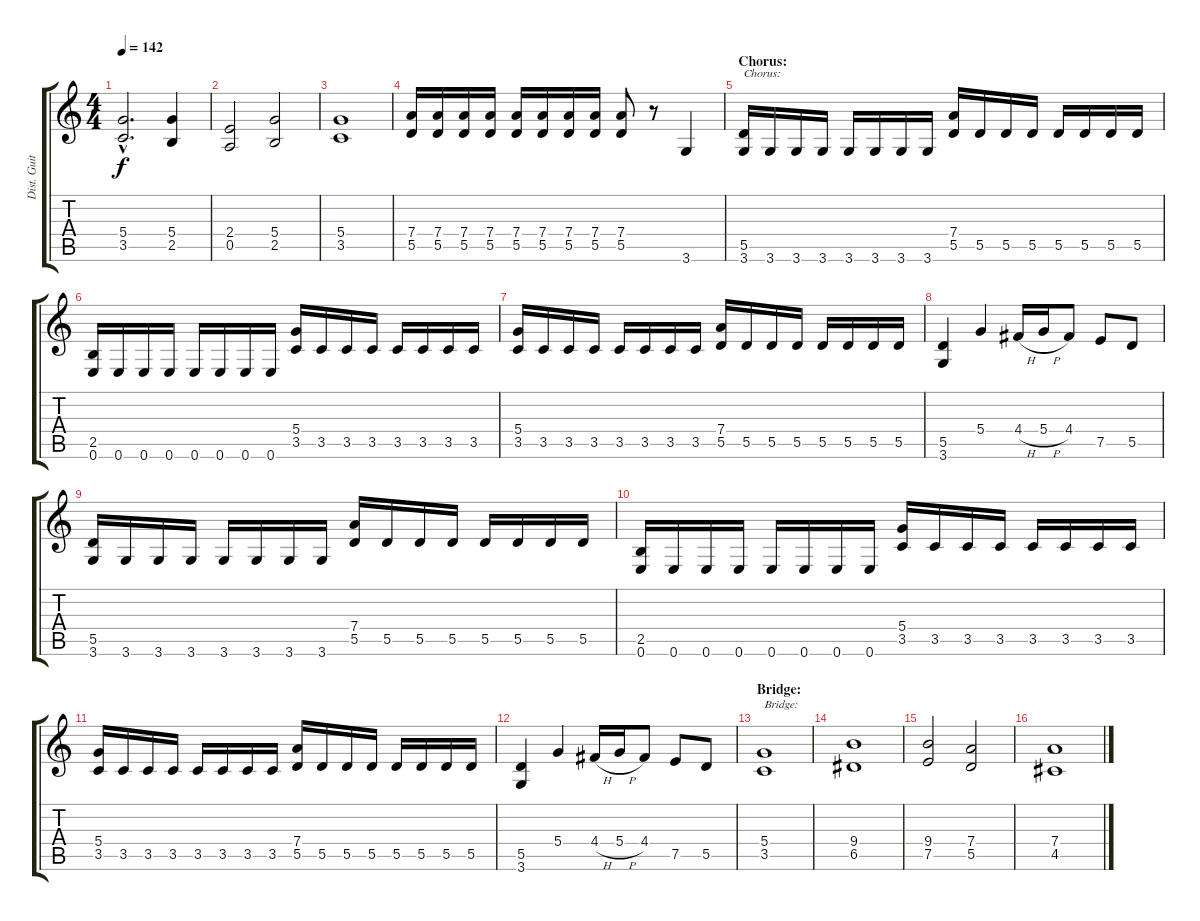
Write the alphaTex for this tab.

\track ("Dist. Guitar 2" "Dist. Guit") {instrument distortionguitar}
\staff {score tabs}
\tuning (E4 B3 G3 D3 A2 E2) {hide}
\ts (4 4)
\tempo 142
\clef g2
\ks c
(5.4{hac} 3.5{hac}).2{d dy f} (5.4 2.5).4 |
(2.4 0.5).2 (5.4 2.5).2 |
(5.4 3.5).1 |
(7.4 5.5).16 (7.4 5.5).16 (7.4 5.5).16 (7.4 5.5).16 (7.4 5.5).16 (7.4 5.5).16 (7.4 5.5).16 (7.4 5.5).16 (7.4 5.5).8 r.8 3.6.4 |
\section ("" "Chorus:")
(5.5 3.6).16{txt "Chorus:"} 3.6.16 3.6.16 3.6.16 3.6.16 3.6.16 3.6.16 3.6.16 (7.4 5.5).16 5.5.16 5.5.16 5.5.16 5.5.16 5.5.16 5.5.16 5.5.16 |
(2.5 0.6).16 0.6.16 0.6.16 0.6.16 0.6.16 0.6.16 0.6.16 0.6.16 (5.4 3.5).16 3.5.16 3.5.16 3.5.16 3.5.16 3.5.16 3.5.16 3.5.16 |
(5.4 3.5).16 3.5.16 3.5.16 3.5.16 3.5.16 3.5.16 3.5.16 3.5.16 (7.4 5.5).16 5.5.16 5.5.16 5.5.16 5.5.16 5.5.16 5.5.16 5.5.16 |
(5.5 3.6).4 5.4.4 4.4{h}.16 5.4{h}.16 4.4.8 7.5.8 5.5.8 |
(5.5 3.6).16 3.6.16 3.6.16 3.6.16 3.6.16 3.6.16 3.6.16 3.6.16 (7.4 5.5).16 5.5.16 5.5.16 5.5.16 5.5.16 5.5.16 5.5.16 5.5.16 |
(2.5 0.6).16 0.6.16 0.6.16 0.6.16 0.6.16 0.6.16 0.6.16 0.6.16 (5.4 3.5).16 3.5.16 3.5.16 3.5.16 3.5.16 3.5.16 3.5.16 3.5.16 |
(5.4 3.5).16 3.5.16 3.5.16 3.5.16 3.5.16 3.5.16 3.5.16 3.5.16 (7.4 5.5).16 5.5.16 5.5.16 5.5.16 5.5.16 5.5.16 5.5.16 5.5.16 |
(5.5 3.6).4 5.4.4 4.4{h}.16 5.4{h}.16 4.4.8 7.5.8 5.5.8 |
\section ("" "Bridge:")
(5.4 3.5).1{txt "Bridge:"} |
(9.4 6.5).1 |
(9.4 7.5).2 (7.4 5.5).2 |
(7.4 4.5).1
